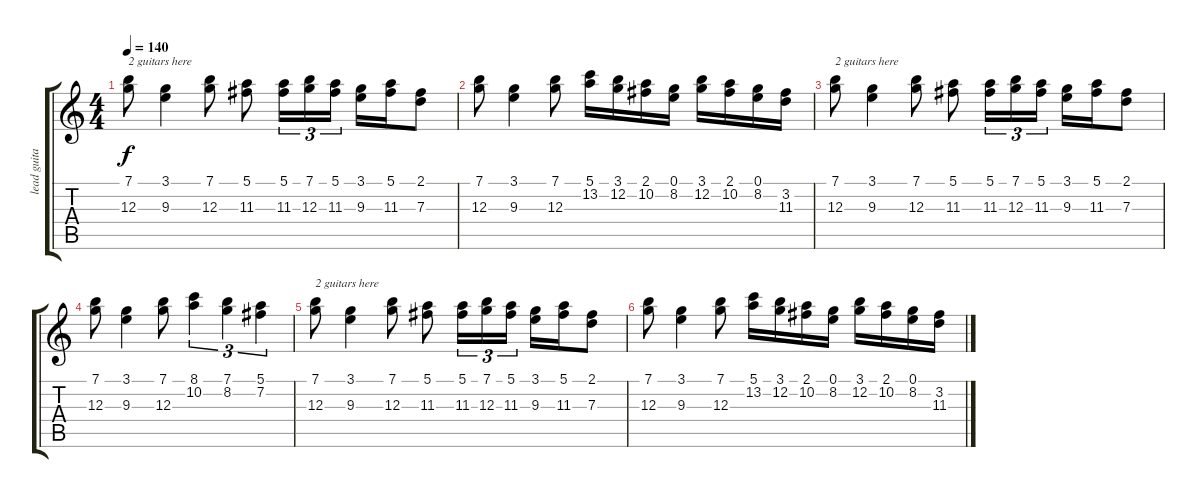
\track ("lead guitar" "lead guita") {instrument distortionguitar}
\staff {score tabs}
\tuning (E4 B3 G3 D3 A2 E2) {hide}
\ts (4 4)
\tempo 140
\clef g2
\ks c
(7.1 12.3).8{txt "2 guitars here" dy f volume 14} (3.1 9.3).4 (7.1 12.3).8 (5.1 11.3).8 (5.1 11.3).16{tu (3 2)} (7.1 12.3).16{tu (3 2)} (5.1 11.3).16{tu (3 2)} (3.1 9.3).16 (5.1 11.3).16 (2.1 7.3).8 |
(7.1 12.3).8 (3.1 9.3).4 (7.1 12.3).8 (5.1 13.2).16 (3.1 12.2).16 (2.1 10.2).16 (0.1 8.2).16 (3.1 12.2).16 (2.1 10.2).16 (0.1 8.2).16 (3.2 11.3).16 |
(7.1 12.3).8{txt "2 guitars here" volume 14} (3.1 9.3).4 (7.1 12.3).8 (5.1 11.3).8 (5.1 11.3).16{tu (3 2)} (7.1 12.3).16{tu (3 2)} (5.1 11.3).16{tu (3 2)} (3.1 9.3).16 (5.1 11.3).16 (2.1 7.3).8 |
(7.1 12.3).8 (3.1 9.3).4 (7.1 12.3).8 (8.1 10.2).4{tu (3 2)} (7.1 8.2).4{tu (3 2)} (5.1 7.2).4{tu (3 2)} |
(7.1 12.3).8{txt "2 guitars here" volume 9} (3.1 9.3).4 (7.1 12.3).8 (5.1 11.3).8 (5.1 11.3).16{tu (3 2)} (7.1 12.3).16{tu (3 2)} (5.1 11.3).16{tu (3 2)} (3.1 9.3).16 (5.1 11.3).16 (2.1 7.3).8 |
(7.1 12.3).8{volume 0} (3.1 9.3).4 (7.1 12.3).8 (5.1 13.2).16 (3.1 12.2).16 (2.1 10.2).16 (0.1 8.2).16 (3.1 12.2).16 (2.1 10.2).16 (0.1 8.2).16 (3.2 11.3).16
